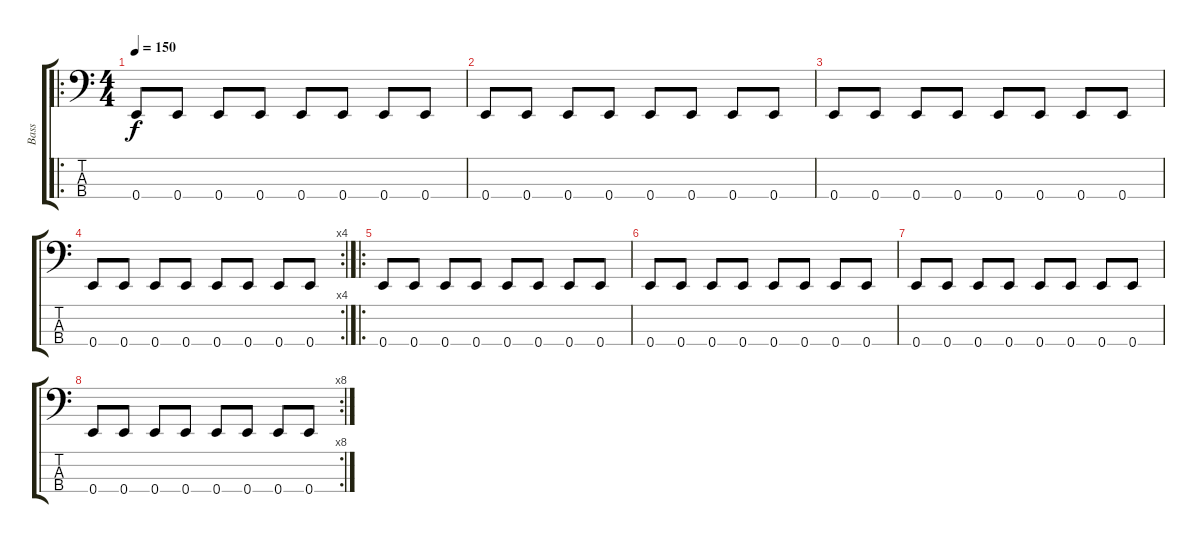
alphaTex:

\track ("Bass" "Bass") {instrument electricbasspick}
\staff {score tabs}
\tuning (G2 D2 A1 E1) {hide}
\ro
\ts (4 4)
\tempo 150
\clef f4
\ks c
0.4.8{dy f} 0.4.8 0.4.8 0.4.8 0.4.8 0.4.8 0.4.8 0.4.8 |
0.4.8 0.4.8 0.4.8 0.4.8 0.4.8 0.4.8 0.4.8 0.4.8 |
0.4.8 0.4.8 0.4.8 0.4.8 0.4.8 0.4.8 0.4.8 0.4.8 |
\rc 4
0.4.8 0.4.8 0.4.8 0.4.8 0.4.8 0.4.8 0.4.8 0.4.8 |
\ro
0.4.8 0.4.8 0.4.8 0.4.8 0.4.8 0.4.8 0.4.8 0.4.8 |
0.4.8 0.4.8 0.4.8 0.4.8 0.4.8 0.4.8 0.4.8 0.4.8 |
0.4.8 0.4.8 0.4.8 0.4.8 0.4.8 0.4.8 0.4.8 0.4.8 |
\rc 8
0.4.8 0.4.8 0.4.8 0.4.8 0.4.8 0.4.8 0.4.8 0.4.8
